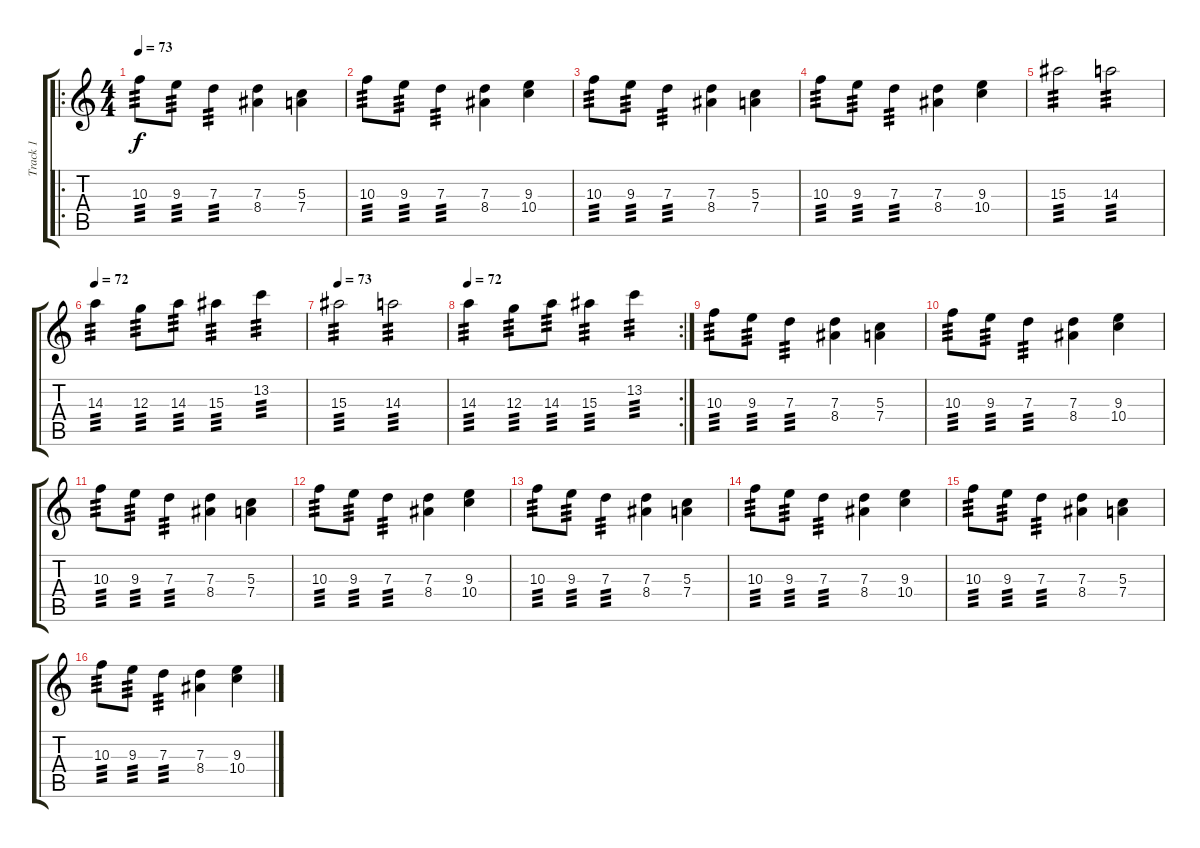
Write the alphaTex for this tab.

\track ("Track 1" "Track 1") {instrument distortionguitar}
\staff {score tabs}
\tuning (E4 B3 G3 D3 A2 E2) {hide}
\ro
\ts (4 4)
\tempo 73
\clef g2
\ks c
10.3.8{tp 3 dy f} 9.3.8{tp 3} 7.3.4{tp 3} (7.3 8.4).4 (5.3 7.4).4 |
10.3.8{tp 3} 9.3.8{tp 3} 7.3.4{tp 3} (7.3 8.4).4 (9.3 10.4).4 |
10.3.8{tp 3} 9.3.8{tp 3} 7.3.4{tp 3} (7.3 8.4).4 (5.3 7.4).4 |
10.3.8{tp 3} 9.3.8{tp 3} 7.3.4{tp 3} (7.3 8.4).4 (9.3 10.4).4 |
15.3.2{tp 3} 14.3.2{tp 3} |
\tempo 72
14.3.4{tp 3} 12.3.8{tp 3} 14.3.8{tp 3} 15.3.4{tp 3} 13.2.4{tp 3} |
\tempo 73
15.3.2{tp 3} 14.3.2{tp 3} |
\rc 2
\tempo 72
14.3.4{tp 3} 12.3.8{tp 3} 14.3.8{tp 3} 15.3.4{tp 3} 13.2.4{tp 3} |
10.3.8{tp 3} 9.3.8{tp 3} 7.3.4{tp 3} (7.3 8.4).4 (5.3 7.4).4 |
10.3.8{tp 3} 9.3.8{tp 3} 7.3.4{tp 3} (7.3 8.4).4 (9.3 10.4).4 |
10.3.8{tp 3} 9.3.8{tp 3} 7.3.4{tp 3} (7.3 8.4).4 (5.3 7.4).4 |
10.3.8{tp 3} 9.3.8{tp 3} 7.3.4{tp 3} (7.3 8.4).4 (9.3 10.4).4 |
10.3.8{tp 3} 9.3.8{tp 3} 7.3.4{tp 3} (7.3 8.4).4 (5.3 7.4).4 |
10.3.8{tp 3} 9.3.8{tp 3} 7.3.4{tp 3} (7.3 8.4).4 (9.3 10.4).4 |
10.3.8{tp 3} 9.3.8{tp 3} 7.3.4{tp 3} (7.3 8.4).4 (5.3 7.4).4 |
10.3.8{tp 3} 9.3.8{tp 3} 7.3.4{tp 3} (7.3 8.4).4 (9.3 10.4).4
